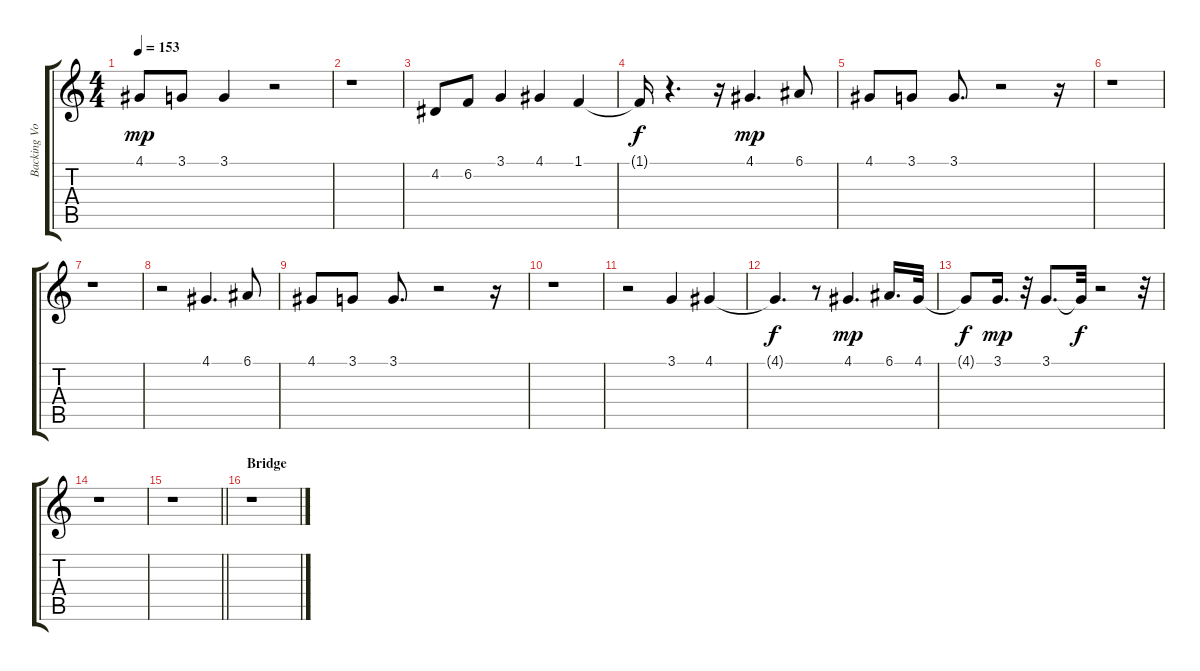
\track ("Backing Vocals" "Backing Vo") {instrument voiceoohs}
\staff {score tabs}
\tuning (E4 B3 G3 D3 A2 E2) {hide}
\ts (4 4)
\tempo 153
\clef g2
\ks c
4.1.8{dy mp} 3.1.8 3.1.4 r.2 |
r.1 |
4.2.8 6.2.8 3.1.4 4.1.4 1.1.4 |
1.1{t}.16{dy f} r.4{d} r.16 4.1.4{d dy mp} 6.1.8 |
4.1.8 3.1.8 3.1.8{d} r.2 r.16 |
r.1 |
r.1 |
r.2 4.1.4{d} 6.1.8 |
4.1.8 3.1.8 3.1.8{d} r.2 r.16 |
r.1 |
r.2 3.1.4 4.1.4 |
4.1{t}.4{d dy f} r.8 4.1.4{d dy mp} 6.1.16{d} 4.1.32 |
4.1{t}.8{dy f} 3.1.16{d dy mp} r.32 3.1.8{d} 3.1{t}.32{dy f} r.2 r.32 |
r.1 |
\barLineRight lightlight
r.1 |
\section ("" "Bridge")
r.1
